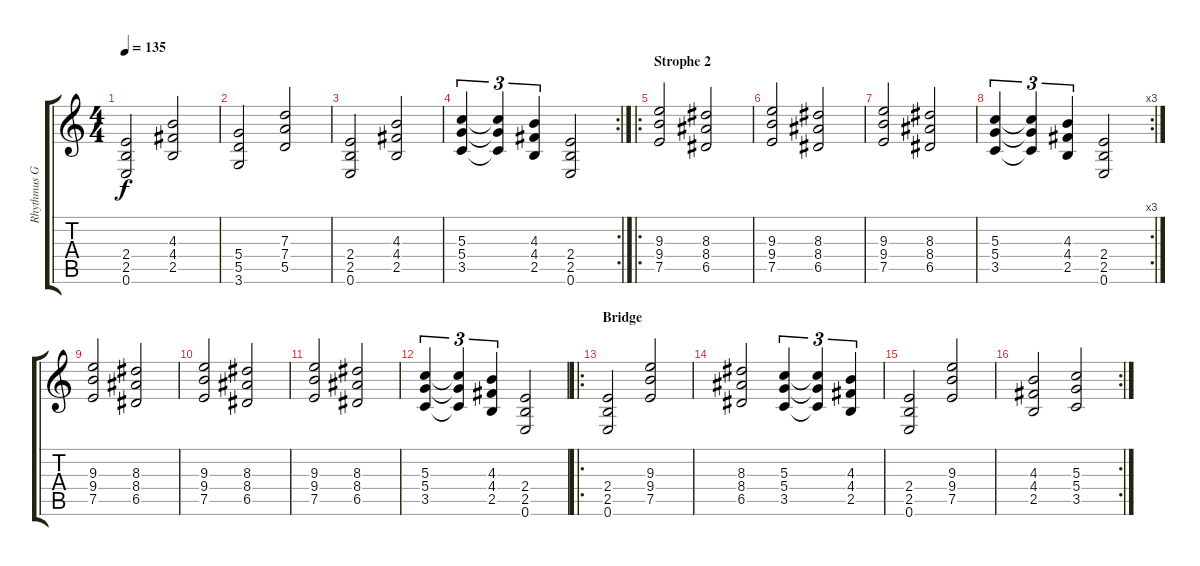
\track ("Rhythmus Gitarre" "Rhythmus G") {instrument distortionguitar}
\staff {score tabs}
\tuning (E4 B3 G3 D3 A2 E2) {hide}
\ts (4 4)
\tempo 135
\clef g2
\ks c
(2.4 2.5 0.6).2{dy f} (4.3 4.4 2.5).2 |
(5.4 5.5 3.6).2 (7.3 7.4 5.5).2 |
(2.4 2.5 0.6).2 (4.3 4.4 2.5).2 |
\rc 2
(5.3 5.4 3.5).4{tu (3 2)} (5.3{t} 5.4{t} 3.5{t}).4{tu (3 2)} (4.3 4.4 2.5).4{tu (3 2)} (2.4 2.5 0.6).2 |
\ro
\section ("" "Strophe 2")
(9.3 9.4 7.5).2 (8.3 8.4 6.5).2 |
(9.3 9.4 7.5).2 (8.3 8.4 6.5).2 |
(9.3 9.4 7.5).2 (8.3 8.4 6.5).2 |
\rc 3
(5.3 5.4 3.5).4{tu (3 2)} (5.3{t} 5.4{t} 3.5{t}).4{tu (3 2)} (4.3 4.4 2.5).4{tu (3 2)} (2.4 2.5 0.6).2 |
(9.3 9.4 7.5).2 (8.3 8.4 6.5).2 |
(9.3 9.4 7.5).2 (8.3 8.4 6.5).2 |
(9.3 9.4 7.5).2 (8.3 8.4 6.5).2 |
(5.3 5.4 3.5).4{tu (3 2)} (5.3{t} 5.4{t} 3.5{t}).4{tu (3 2)} (4.3 4.4 2.5).4{tu (3 2)} (2.4 2.5 0.6).2 |
\ro
\section ("" "Bridge")
(2.4 2.5 0.6).2 (9.3 9.4 7.5).2 |
(8.3 8.4 6.5).2 (5.3 5.4 3.5).4{tu (3 2)} (5.3{t} 5.4{t} 3.5{t}).4{tu (3 2)} (4.3 4.4 2.5).4{tu (3 2)} |
(2.4 2.5 0.6).2 (9.3 9.4 7.5).2 |
\rc 2
(4.3 4.4 2.5).2 (5.3 5.4 3.5).2
